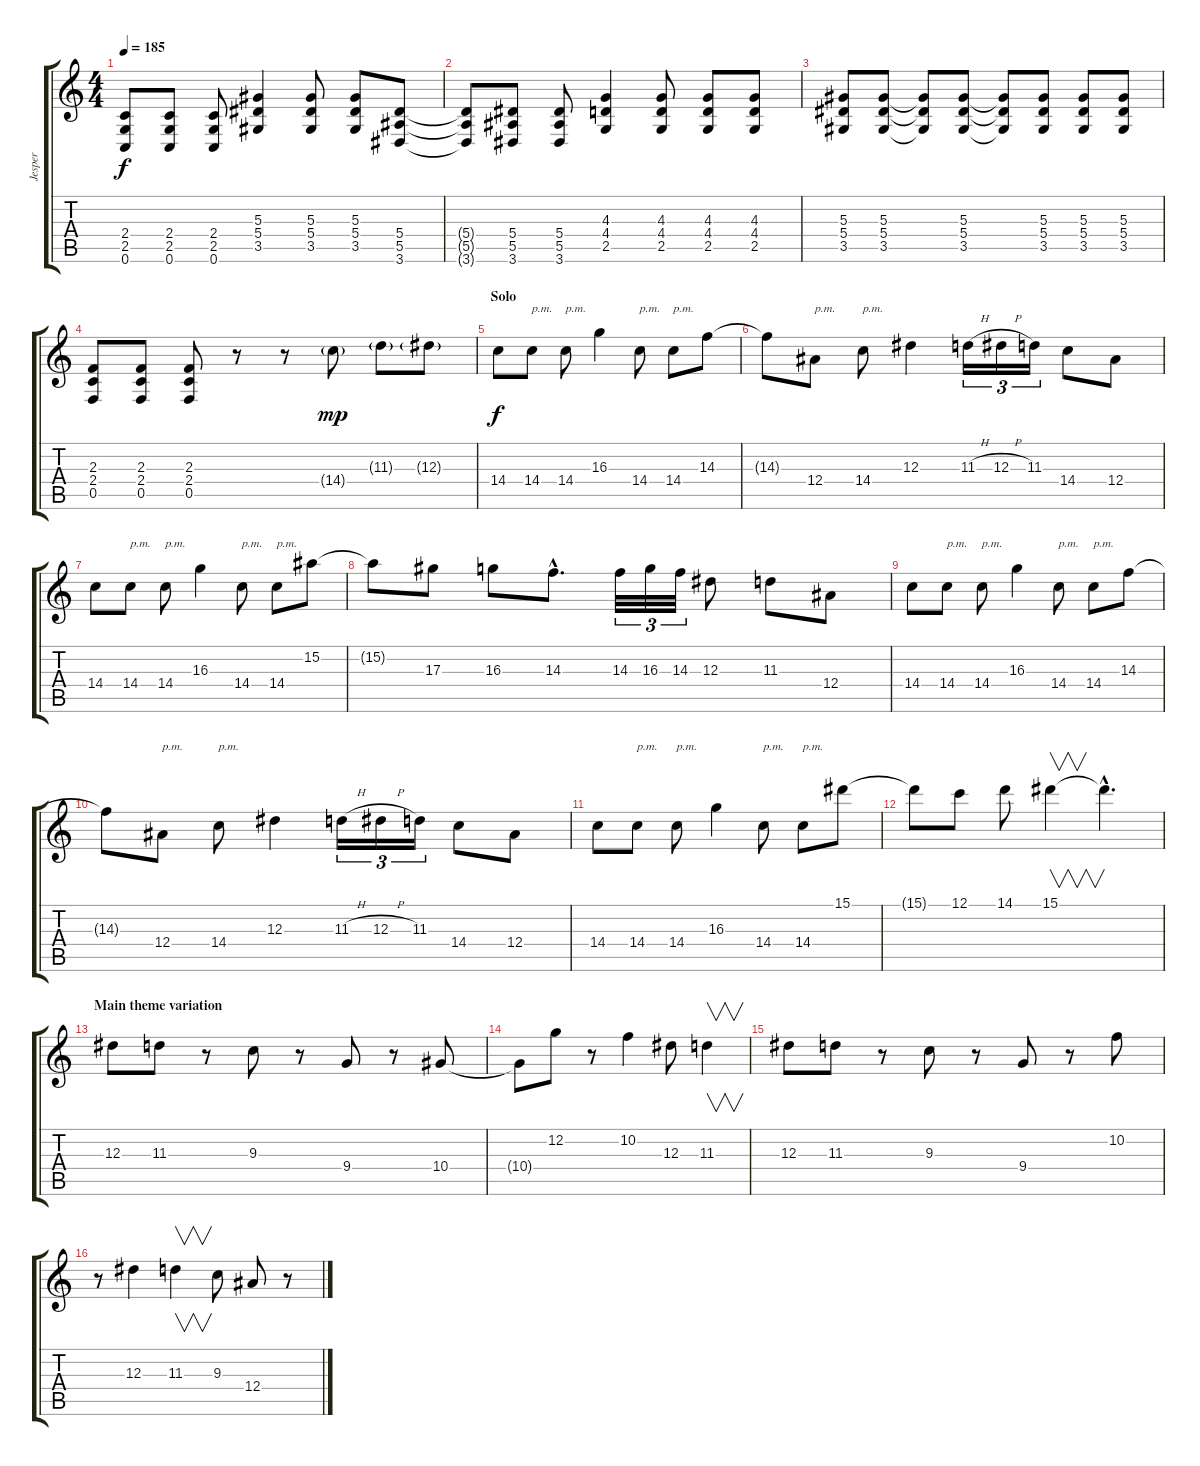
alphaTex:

\track ("Jesper" "Jesper") {instrument distortionguitar}
\staff {score tabs}
\tuning (C4 G3 Eb3 Bb2 F2 C2) {hide}
\ts (4 4)
\tempo 185
\clef g2
\ks c
(2.4{t} 2.5{t} 0.6{t}).8{dy f} (2.4 2.5 0.6).8 (2.4 2.5 0.6).8 (5.3 5.4 3.5).4 (5.3 5.4 3.5).8 (5.3 5.4 3.5).8 (5.4 5.5 3.6).8 |
(5.4{t} 5.5{t} 3.6{t}).8 (5.4 5.5 3.6).8 (5.4 5.5 3.6).8 (4.3 4.4 2.5).4 (4.3 4.4 2.5).8 (4.3 4.4 2.5).8 (4.3 4.4 2.5).8 |
(5.3 5.4 3.5).8 (5.3 5.4 3.5).8 (5.3{t} 5.4{t} 3.5{t}).8 (5.3 5.4 3.5).8 (5.3{t} 5.4{t} 3.5{t}).8 (5.3 5.4 3.5).8 (5.3 5.4 3.5).8 (5.3 5.4 3.5).8 |
(2.3 2.4 0.5).8 (2.3 2.4 0.5).8 (2.3 2.4 0.5).8 r.8 r.8 14.4{g}.8{dy mp volume 14 instrument overdrivenguitar} 11.3{g}.8 12.3{g}.8 |
\section ("" "Solo")
14.4.8{dy f} 14.4.8{txt "p.m."} 14.4.8{txt "p.m."} 16.3.4 14.4.8{txt "p.m."} 14.4.8{txt "p.m."} 14.3.8 |
14.3{t}.8 12.4.8{txt "p.m."} 14.4.8{txt "p.m."} 12.3.4 11.3{h}.16{tu (3 2)} 12.3{h}.16{tu (3 2)} 11.3.16{tu (3 2)} 14.4.8 12.4.8 |
14.4.8 14.4.8{txt "p.m."} 14.4.8{txt "p.m."} 16.3.4 14.4.8{txt "p.m."} 14.4.8{txt "p.m."} 15.2.8 |
15.2{t}.8 17.3.8 16.3.8 14.3{hac}.8{d} 14.3.32{tu (3 2)} 16.3.32{tu (3 2)} 14.3.32{tu (3 2)} 12.3.8 11.3.8 12.4.8 |
14.4.8 14.4.8{txt "p.m."} 14.4.8{txt "p.m."} 16.3.4 14.4.8{txt "p.m."} 14.4.8{txt "p.m."} 14.3.8 |
14.3{t}.8 12.4.8{txt "p.m."} 14.4.8{txt "p.m."} 12.3.4 11.3{h}.16{tu (3 2)} 12.3{h}.16{tu (3 2)} 11.3.16{tu (3 2)} 14.4.8 12.4.8 |
14.4.8 14.4.8{txt "p.m."} 14.4.8{txt "p.m."} 16.3.4 14.4.8{txt "p.m."} 14.4.8{txt "p.m."} 15.1.8 |
15.1{t}.8 12.1.8 14.1.8 15.1.4{v} 15.1{hac t}.4{d} |
\section ("" "Main theme variation")
12.3.8{volume 12 instrument electricguitarmuted} 11.3.8 r.8 9.3.8 r.8 9.4.8 r.8 10.4.8 |
10.4{t}.8 12.2.8 r.8 10.2.4 12.3.8 11.3.4{v} |
12.3.8 11.3.8 r.8 9.3.8 r.8 9.4.8 r.8 10.2.8 |
r.8 12.3.4 11.3.4{v} 9.3.8 12.4.8 r.8
